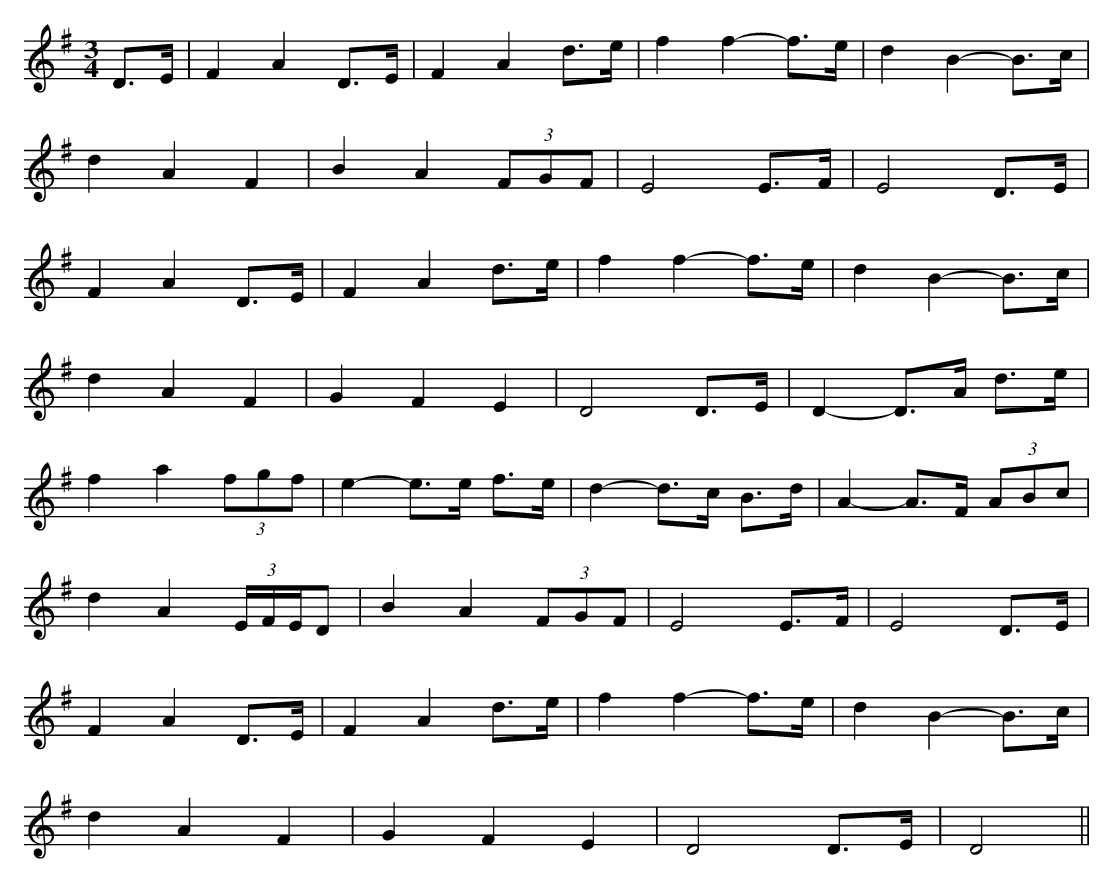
X:1
M:3/4
K:G
D>E|F2 A2 D>E|F2 A2 d>e|f2 f2- f>e|d2 B2- B>c|
d2 A2 F2|B2 A2 (3FGF|E4 E>F|E4 D>E|
F2 A2 D>E|F2 A2 d>e|f2 f2- f>e|d2 B2- B>c|
d2 A2 F2|G2 F2 E2|D4 D>E|D2- D>A d>e|
f2 a2 (3fgf|e2- e>e f>e|d2- d>c B>d|A2- A>F (3ABc|
d2 A2 (3E/F/E/D|B2 A2 (3FGF|E4 E>F|E4 D>E|
F2 A2 D>E|F2 A2 d>e|f2 f2- f>e|d2 B2- B>c|
d2 A2 F2|G2 F2 E2|D4 D>E|D4||
